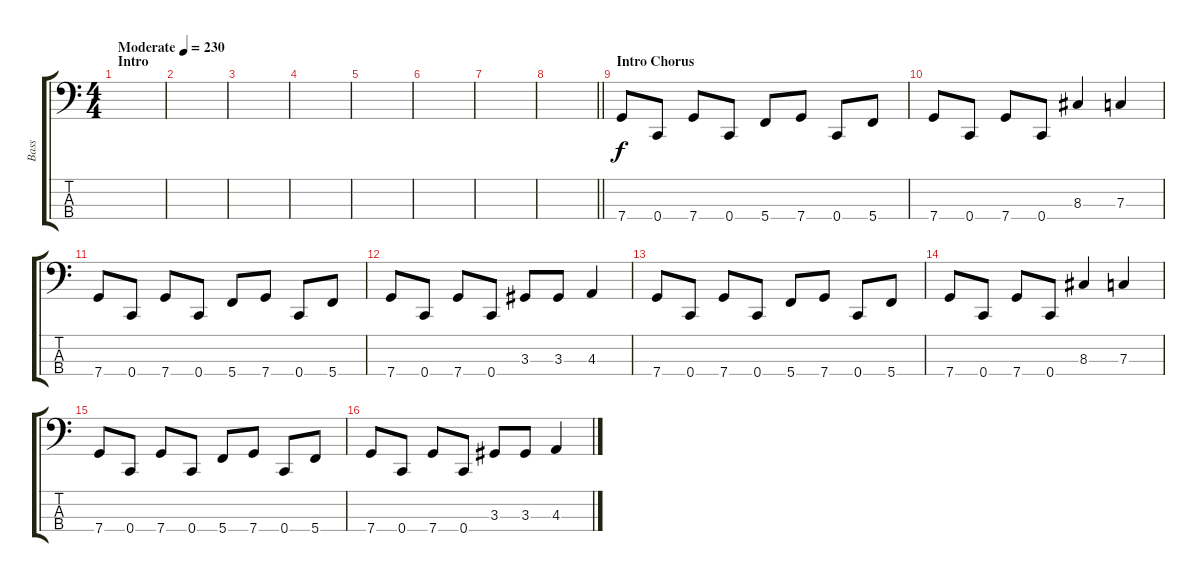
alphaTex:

\track ("Bass" "Bass") {instrument electricbasspick}
\staff {score tabs}
\tuning (Eb2 Bb1 F1 C1) {hide}
\ts (4 4)
\section ("" "Intro")
\tempo (230 "Moderate")
\clef f4
\ks c
|
|
|
|
|
|
|
\barLineRight lightlight
|
\section ("" "Intro Chorus")
7.4.8 0.4.8 7.4.8 0.4.8 5.4.8 7.4.8 0.4.8 5.4.8 |
7.4.8 0.4.8 7.4.8 0.4.8 8.3.4 7.3.4 |
7.4.8 0.4.8 7.4.8 0.4.8 5.4.8 7.4.8 0.4.8 5.4.8 |
7.4.8 0.4.8 7.4.8 0.4.8 3.3.8 3.3.8 4.3.4 |
7.4.8 0.4.8 7.4.8 0.4.8 5.4.8 7.4.8 0.4.8 5.4.8 |
7.4.8 0.4.8 7.4.8 0.4.8 8.3.4 7.3.4 |
7.4.8 0.4.8 7.4.8 0.4.8 5.4.8 7.4.8 0.4.8 5.4.8 |
7.4.8 0.4.8 7.4.8 0.4.8 3.3.8 3.3.8 4.3.4
